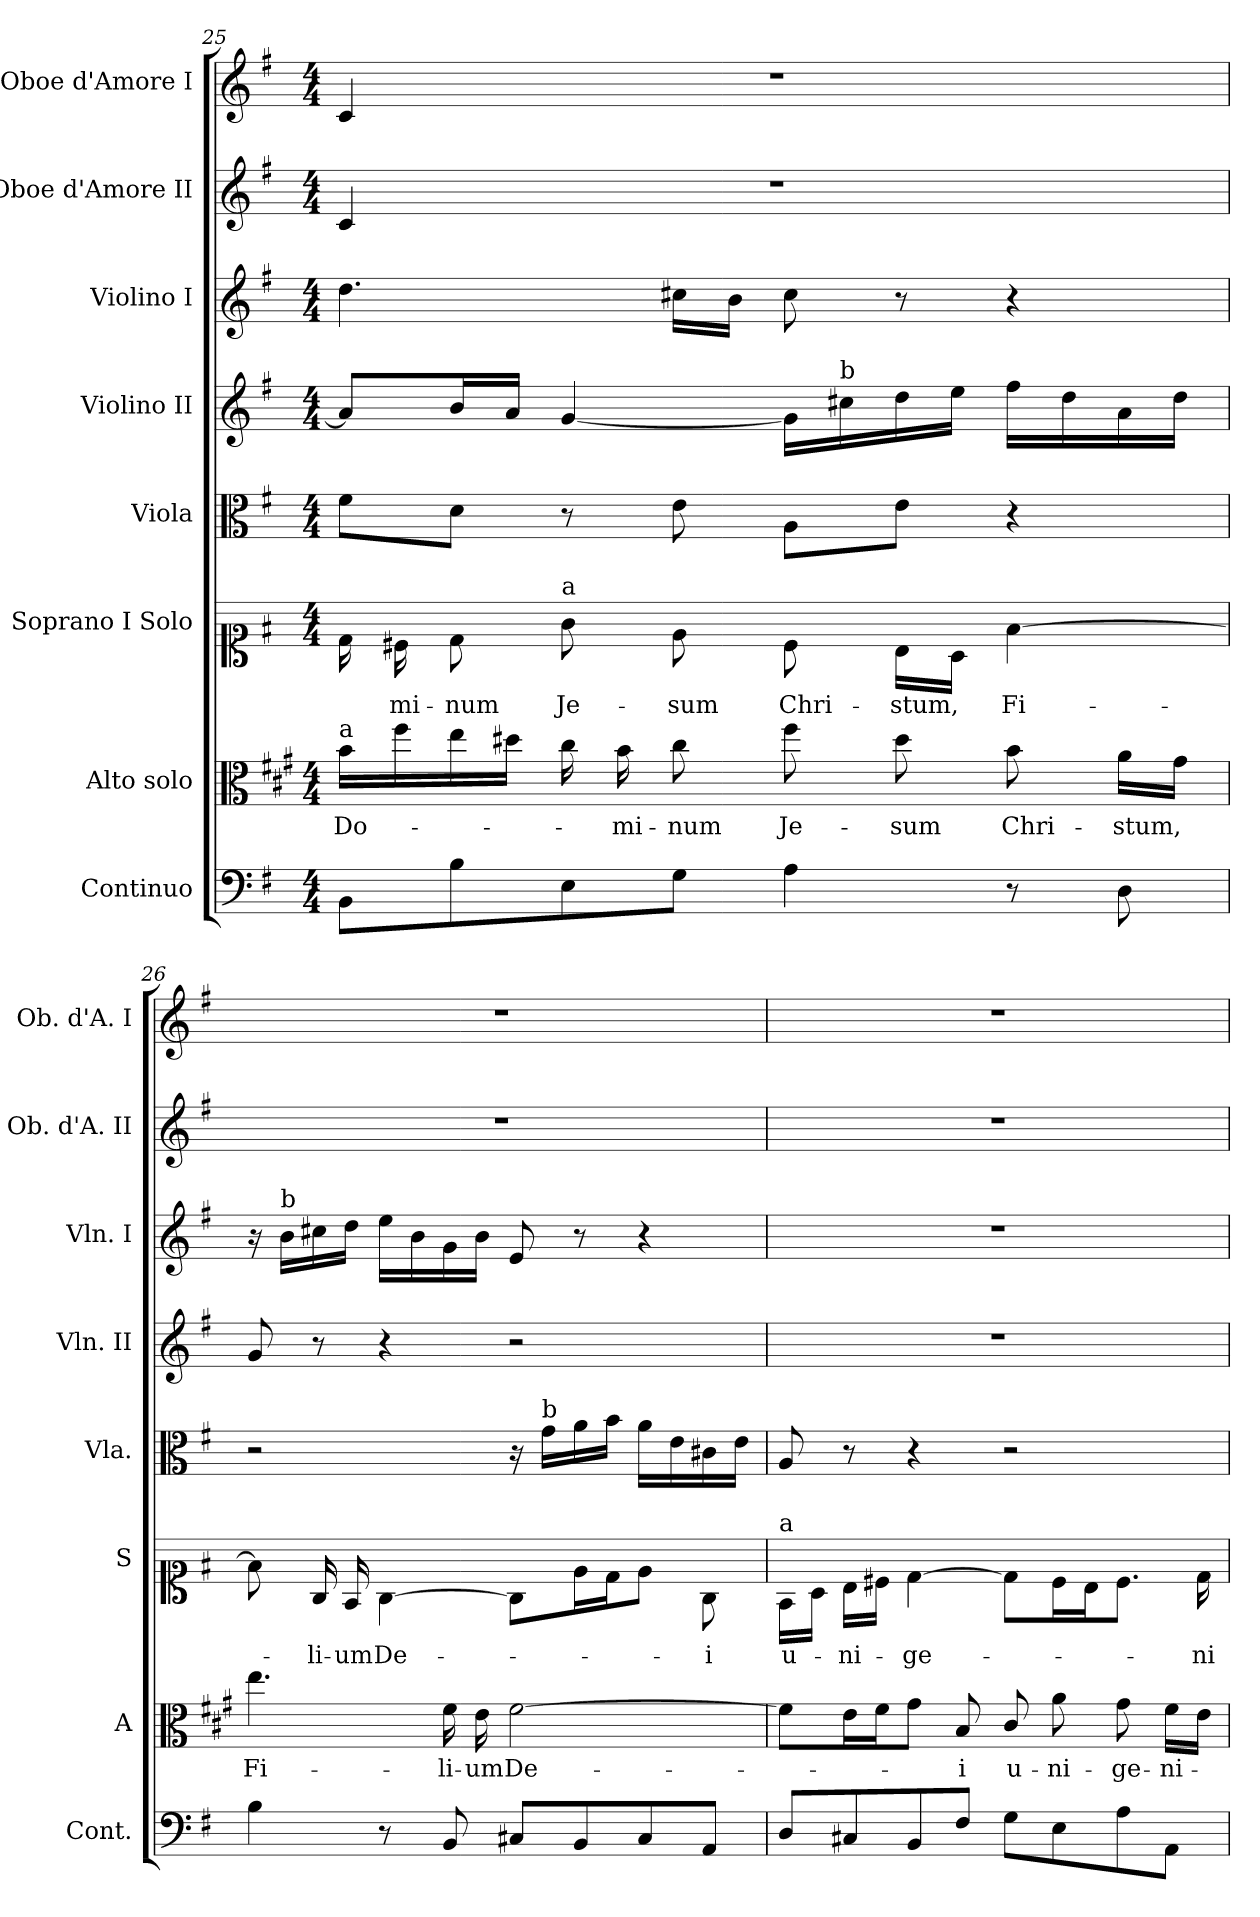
**kern	**kern	**text	**kern	**text	**kern	**kern	**kern	**kern	**kern
*part8	*part7	*part7	*part6	*part6	*part5	*part4	*part3	*part2	*part1
*staff8	*staff7	*staff7	*staff6	*staff6	*staff5	*staff4	*staff3	*staff2	*staff1
*I"Continuo	*I"Alto solo	*	*I"Soprano I Solo	*	*I"Viola	*I"Violino II	*I"Violino I	*I"Oboe d'Amore II	*I"Oboe d'Amore I
*I'Cont.	*I'A	*	*I'S	*	*I'Vla.	*I'Vln. II	*I'Vln. I	*I'Ob. d'A. II	*I'Ob. d'A. I
*clefF4	*clefC3	*	*clefC1	*	*clefC3	*clefG2	*clefG2	*clefG2	*clefG2
*	*ITrd1c2	*	*ITrd-7c-12	*	*	*	*	*	*
*k[f#]	*k[f#]	*	*k[f#]	*	*k[f#]	*k[f#]	*k[f#]	*k[f#]	*k[f#]
*M4/4	*M4/4	*	*M4/4	*	*M4/4	*M4/4	*M4/4	*M4/4	*M4/4
=25	=25	=25	=25	=25	=25	=25	=25	=25	=25
*	*	*	*	*	*	*	*	*^	*^
!	!LO:TX:a:t=a	!	!	!	!	!	!	!	!	!	!
8BB\L	16a\LL	Do-	16dd\	.	8f#\L	8a/L]	4.dd\	1r	4c/	1r	4c/
.	16ee\	.	16cc#X\	-mi-	.	.	.	.	.	.	.
8B\	16dd\	.	8dd\	-num	8d\J	16b/L	.	.	.	.	.
.	16cc#X\JJ	.	.	.	.	16a/JJ	.	.	.	.	.
!	!	!	!LO:TX:a:t=a	!	!	!	!	!	!	!	!
8E\	16b\	.	8gg\	Je-	8r	[4g/	.	.	2.ryy	.	2.ryy
.	16a\	-mi-	.	.	.	.	.	.	.	.	.
8G\J	8b\	-num	8ee\	-sum	8e\	.	16cc#X\LL	.	.	.	.
.	.	.	.	.	.	.	16b\JJ	.	.	.	.
4A\	8ee\	Je-	8cc#\	Chri-	8A\L	16g\LL]	8cc#\	.	.	.	.
!	!	!	!	!	!	!LO:TX:a:t=b	!	!	!	!	!
.	.	.	.	.	.	16cc#X\	.	.	.	.	.
.	8cc#\	-sum	16b\LL	-stum,	8e\J	16dd\	8r	.	.	.	.
.	.	.	16a\JJ	.	.	16ee\JJ	.	.	.	.	.
8r	8a\	Chri-	[4ff#\	Fi-	4r	16ff#\LL	4r	.	.	.	.
.	.	.	.	.	.	16dd\	.	.	.	.	.
8D\	16g\LL	-stum,	.	.	.	16a\	.	.	.	.	.
.	16f#\JJ	.	.	.	.	16dd\JJ	.	.	.	.	.
*	*	*	*	*	*	*	*	*v	*v	*	*
*	*	*	*	*	*	*	*	*	*v	*v
=26	=26	=26	=26	=26	=26	=26	=26	=26	=26
4B\	4.dd\	Fi-	8ff#\]	.	2r	8g/	16r	1r	1r
!	!	!	!	!	!	!	!LO:TX:a:t=b	!	!
.	.	.	.	.	.	.	16b\LL	.	.
.	.	.	16g/	-li-	.	8r	16cc#X\	.	.
.	.	.	16f#/	-um	.	.	16dd\JJ	.	.
8r	.	.	[4g\	De-	.	4r	16ee\LL	.	.
.	.	.	.	.	.	.	16b\	.	.
8BB/	16e\	-li-	.	.	.	.	16g\	.	.
.	16d\	-um	.	.	.	.	16b\JJ	.	.
8C#X/L	[2e\	De-	8g\L]	.	16r	2r	8e/	.	.
!	!	!	!	!	!LO:TX:a:t=b	!	!	!	!
.	.	.	.	.	16g\LL	.	.	.	.
8BB/	.	.	16ee\L	.	16a\	.	8r	.	.
.	.	.	16dd\J	.	16b\JJ	.	.	.	.
8C#/	.	.	8ee\J	.	16a\LL	.	4r	.	.
.	.	.	.	.	16e\	.	.	.	.
8AA/J	.	.	8g\	-i	16c#X\	.	.	.	.
.	.	.	.	.	16e\JJ	.	.	.	.
=27	=27	=27	=27	=27	=27	=27	=27	=27	=27
!	!	!	!LO:TX:a:t=a	!	!	!	!	!	!
8D/L	8e\L]	.	16f#\LL	u-	8A/	1r	1r	1r	1r
.	.	.	16a\JJ	.	.	.	.	.	.
8C#X/	16d\L	.	16b\LL	-ni-	8r	.	.	.	.
.	16e\J	.	16cc#X\JJ	.	.	.	.	.	.
8BB/	8f#\J	.	[4dd\	-ge-	4r	.	.	.	.
8F#/J	8A/	-i	.	.	.	.	.	.	.
8G\L	8B/	u-	8dd\L]	.	2r	.	.	.	.
8E\	8g\	-ni-	16cc#\L	.	.	.	.	.	.
.	.	.	16b\J	.	.	.	.	.	.
8A\	8f#\	-ge-	8.cc#\J	.	.	.	.	.	.
8AA\J	16e\LL	-ni-	.	.	.	.	.	.	.
.	16d\JJ	.	16dd\	-ni-	.	.	.	.	.
=	=	=	=	=	=	=	=	=	=
*-	*-	*-	*-	*-	*-	*-	*-	*-	*-
